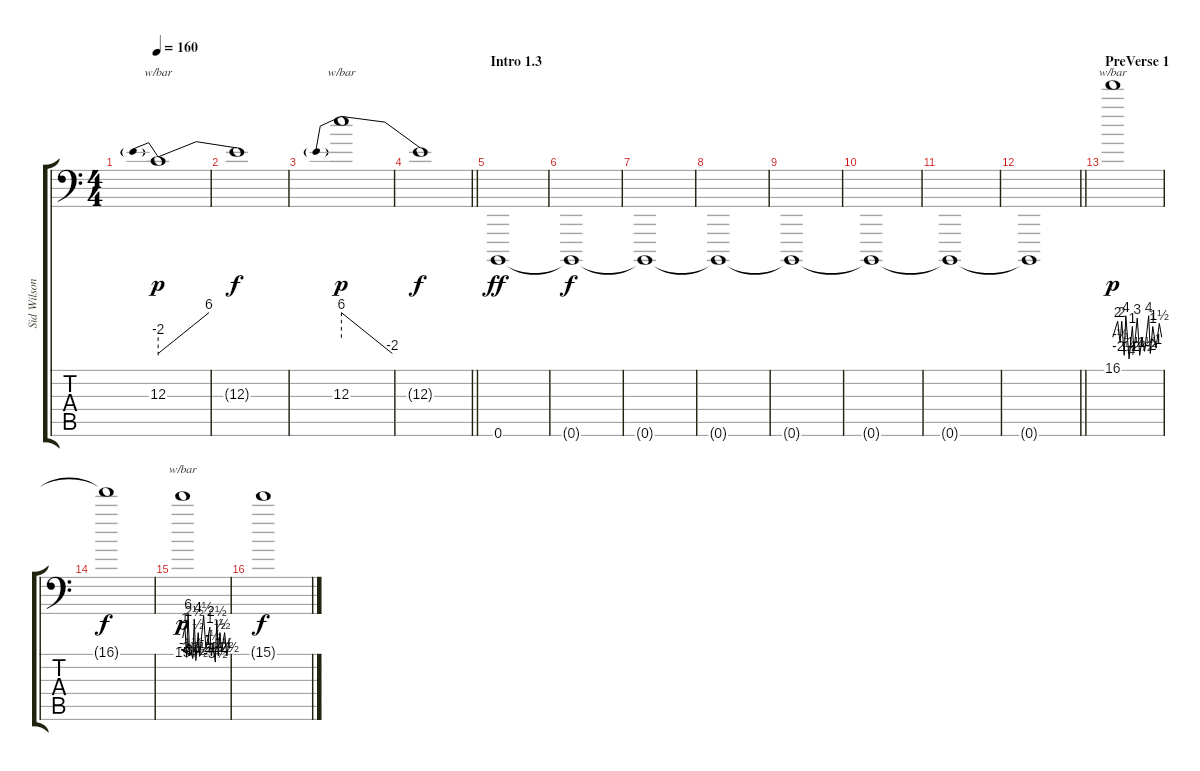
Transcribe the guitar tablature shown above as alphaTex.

\track ("Sid Wilson" "Sid Wilson") {instrument seashore}
\staff {score tabs}
\tuning (Db5 Ab3 E3 B2 Gb1 B0) {hide}
\ts (4 4)
\tempo 160
\clef f4
\ks c
12.3.1{tbe (predivedive default 0 -8 60 24) dy p} |
12.3{t}.1{dy f} |
12.3.1{tbe (predivedive default 0 24 60 -8) dy p} |
\barLineRight lightlight
12.3{t}.1{dy f} |
\section ("" "Intro 1.3")
0.6.1{dy ff instrument lead1square} |
0.6{t}.1{dy f} |
0.6{t}.1 |
0.6{t}.1 |
0.6{t}.1 |
0.6{t}.1 |
0.6{t}.1 |
\barLineRight lightlight
0.6{t}.1 |
\section ("" "PreVerse 1")
16.1.1{tbe (custom default 0 0 6 8 9 -2 11 8 14 -10 16 16 20 -16 24 4 26 -6 30 12 33 -10 36 0 39 -6 44 16 46 -8 49 4 53 -4 57 6 60 0) dy p instrument lead3calliope} |
16.1{t}.1{dy f} |
15.1.1{tbe (custom default 0 0 3 4 5 -12 7 24 9 -10 11 -6 13 -14 15 10 17 -18 20 2 22 -10 27 18 30 -4 35 4 37 -10 39 -2 42 -22 44 10 46 -10 48 2 50 -6 54 2 57 -10 60 0) dy p} |
15.1{t}.1{dy f}
